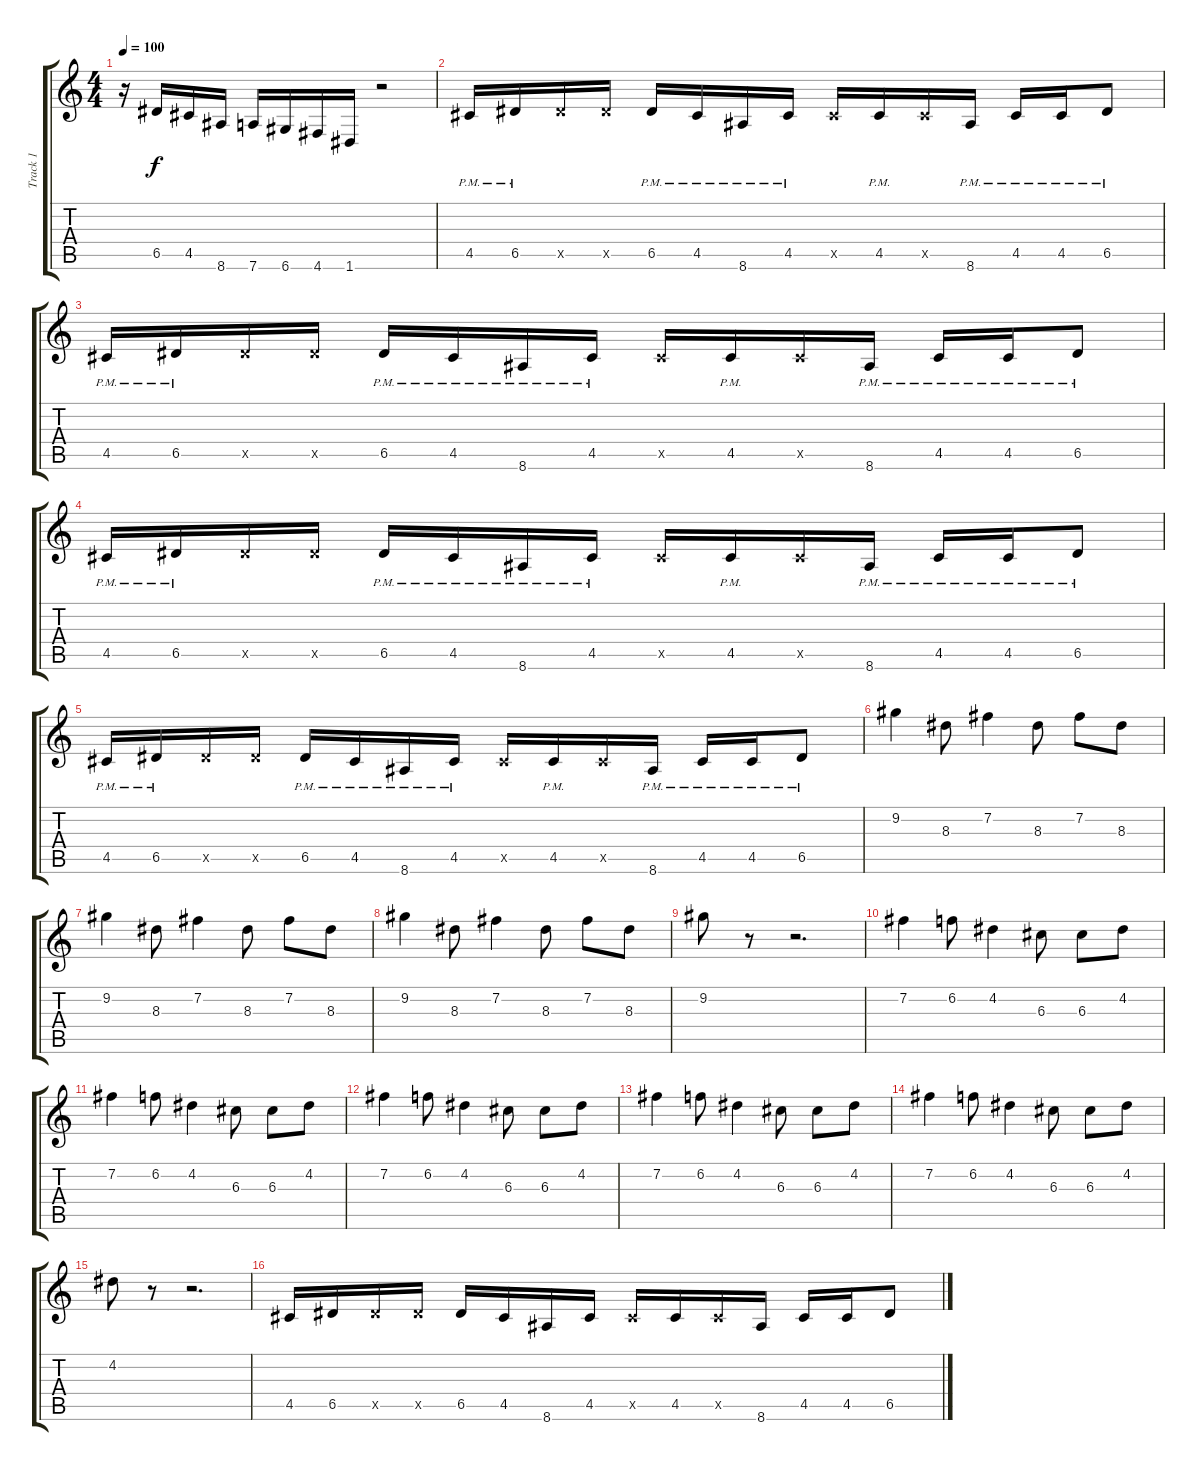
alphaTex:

\track ("Track 1" "Track 1") {instrument distortionguitar}
\staff {score tabs}
\tuning (E4 B3 G3 D3 A2 D2) {hide}
\ts (4 4)
\tempo 100
\clef g2
\ks c
r.16{dy f} 6.5.16 4.5.16 8.6.16 7.6.16 6.6.16 4.6.16 1.6.16 r.2 |
4.5{pm}.16 6.5{pm}.16 6.5{x}.16 6.5{x}.16 6.5{pm}.16 4.5{pm}.16 8.6{pm}.16 4.5{pm}.16 4.5{x}.16 4.5{pm}.16 4.5{x}.16 8.6{pm}.16 4.5{pm}.16 4.5{pm}.16 6.5{pm}.8 |
4.5{pm}.16 6.5{pm}.16 6.5{x}.16 6.5{x}.16 6.5{pm}.16 4.5{pm}.16 8.6{pm}.16 4.5{pm}.16 4.5{x}.16 4.5{pm}.16 4.5{x}.16 8.6{pm}.16 4.5{pm}.16 4.5{pm}.16 6.5{pm}.8 |
4.5{pm}.16 6.5{pm}.16 6.5{x}.16 6.5{x}.16 6.5{pm}.16 4.5{pm}.16 8.6{pm}.16 4.5{pm}.16 4.5{x}.16 4.5{pm}.16 4.5{x}.16 8.6{pm}.16 4.5{pm}.16 4.5{pm}.16 6.5{pm}.8 |
4.5{pm}.16 6.5{pm}.16 6.5{x}.16 6.5{x}.16 6.5{pm}.16 4.5{pm}.16 8.6{pm}.16 4.5{pm}.16 4.5{x}.16 4.5{pm}.16 4.5{x}.16 8.6{pm}.16 4.5{pm}.16 4.5{pm}.16 6.5{pm}.8 |
9.2.4 8.3.8 7.2.4 8.3.8 7.2.8 8.3.8 |
9.2.4 8.3.8 7.2.4 8.3.8 7.2.8 8.3.8 |
9.2.4 8.3.8 7.2.4 8.3.8 7.2.8 8.3.8 |
9.2.8 r.8 r.2{d} |
7.2.4 6.2.8 4.2.4 6.3.8 6.3.8 4.2.8 |
7.2.4 6.2.8 4.2.4 6.3.8 6.3.8 4.2.8 |
7.2.4 6.2.8 4.2.4 6.3.8 6.3.8 4.2.8 |
7.2.4 6.2.8 4.2.4 6.3.8 6.3.8 4.2.8 |
7.2.4 6.2.8 4.2.4 6.3.8 6.3.8 4.2.8 |
4.2.8 r.8 r.2{d} |
4.5.16 6.5.16 6.5{x}.16 6.5{x}.16 6.5.16 4.5.16 8.6.16 4.5.16 4.5{x}.16 4.5.16 4.5{x}.16 8.6.16 4.5.16 4.5.16 6.5.8
